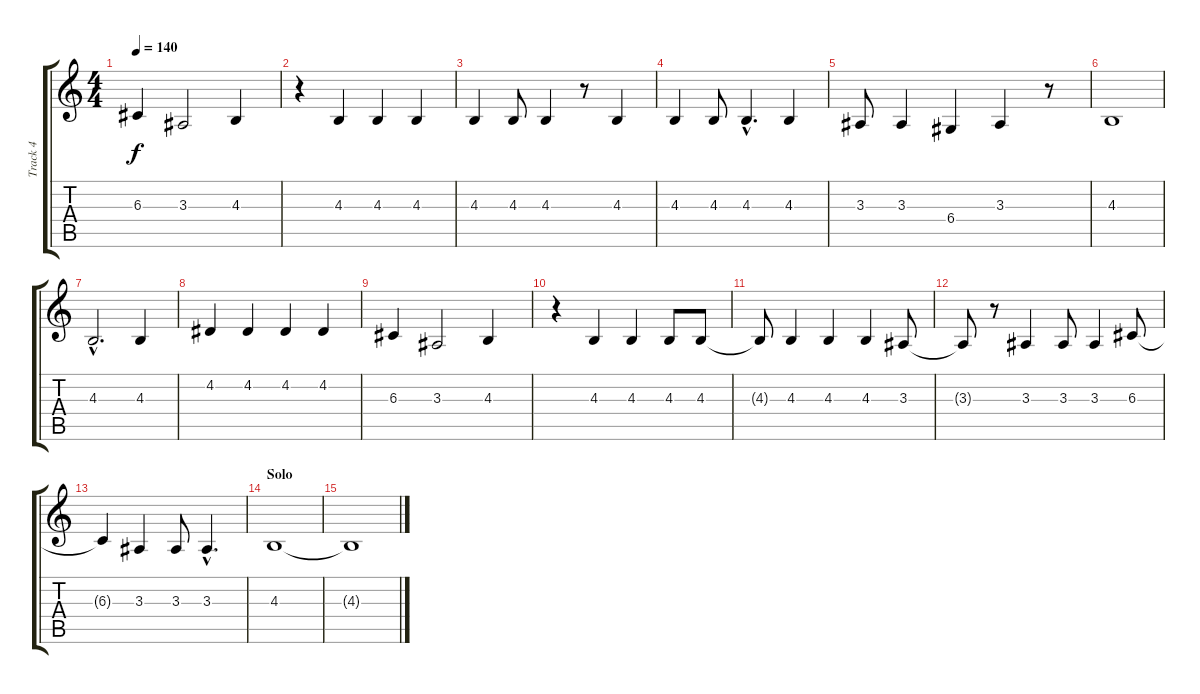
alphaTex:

\track ("Track 4" "Track 4") {instrument altosax}
\staff {score tabs}
\tuning (E4 B3 G3 D3 A2 E2) {hide}
\ts (4 4)
\tempo 140
\clef g2
\ks c
6.3.4{dy f} 3.3.2 4.3.4 |
r.4 4.3.4 4.3.4 4.3.4 |
4.3.4 4.3.8 4.3.4 r.8 4.3.4 |
4.3.4 4.3.8 4.3{hac}.4{d} 4.3.4 |
3.3.8 3.3.4 6.4.4 3.3.4 r.8 |
4.3.1 |
4.3{hac}.2{d} 4.3.4 |
4.2.4 4.2.4 4.2.4 4.2.4 |
6.3.4 3.3.2 4.3.4 |
r.4 4.3.4 4.3.4 4.3.8 4.3.8 |
4.3{t}.8 4.3.4 4.3.4 4.3.4 3.3.8 |
3.3{t}.8 r.8 3.3.4 3.3.8 3.3.4 6.3.8 |
6.3{t}.4 3.3.4 3.3.8 3.3{hac}.4{d} |
\section ("" "Solo")
4.3.1 |
4.3{t}.1
